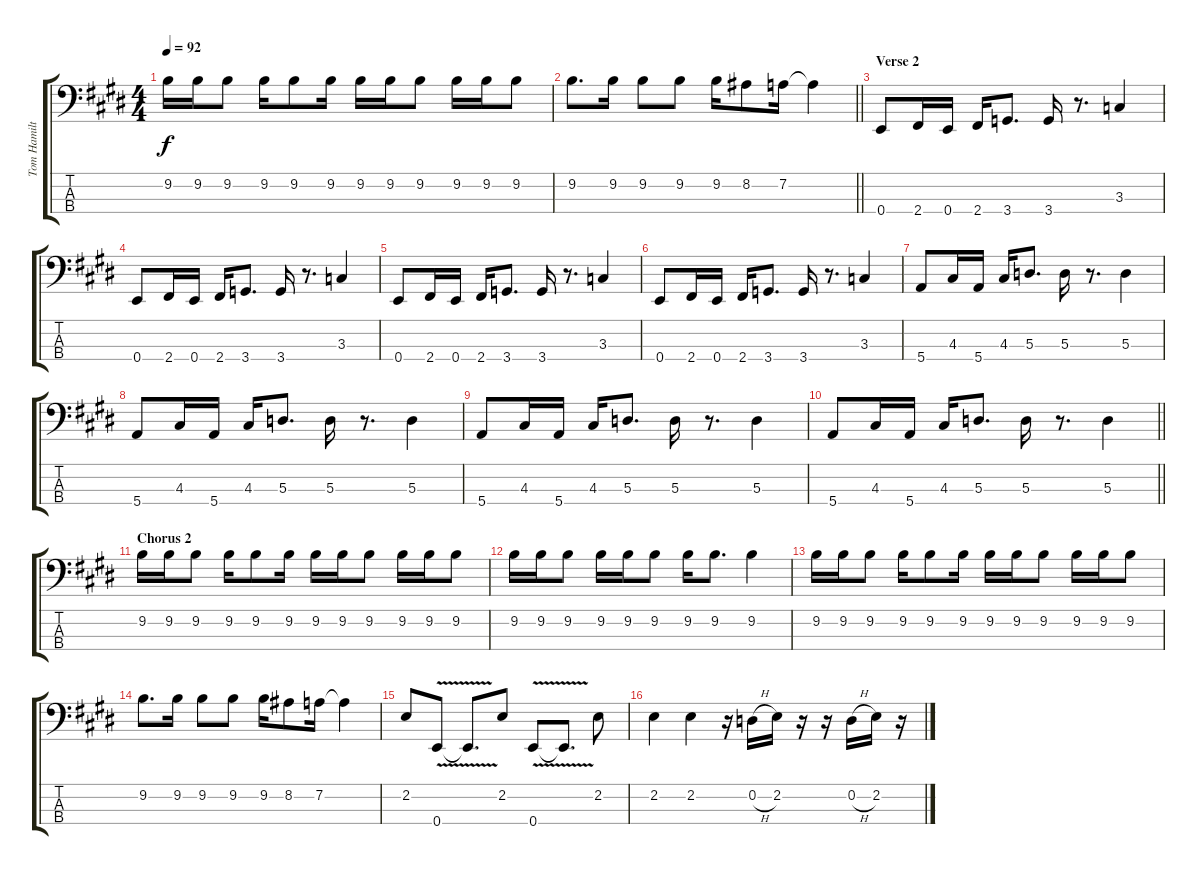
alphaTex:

\track ("Tom Hamilton" "Tom Hamilt") {instrument acousticguitarsteel}
\staff {score tabs}
\tuning (G2 D2 A1 E1) {hide}
\ts (4 4)
\tempo 92
\clef f4
\ks e
9.2.16{dy f} 9.2.16 9.2.8 9.2.16 9.2.8 9.2.16 9.2.16 9.2.16 9.2.8 9.2.16 9.2.16 9.2.8 |
\barLineRight lightlight
\ks c#minor
9.2.8{d} 9.2.16 9.2.8 9.2.8 9.2.16 8.2.8 7.2.16 7.2{t}.4 |
\section ("" "Verse 2")
\ks e
0.4.8 2.4.16 0.4.16 2.4.16 3.4.8{d} 3.4.16 r.8{d} 3.3.4 |
\ks c#minor
0.4.8 2.4.16 0.4.16 2.4.16 3.4.8{d} 3.4.16 r.8{d} 3.3.4 |
\ks e
0.4.8 2.4.16 0.4.16 2.4.16 3.4.8{d} 3.4.16 r.8{d} 3.3.4 |
\ks c#minor
0.4.8 2.4.16 0.4.16 2.4.16 3.4.8{d} 3.4.16 r.8{d} 3.3.4 |
\ks e
5.4.8 4.3.16 5.4.16 4.3.16 5.3.8{d} 5.3.16 r.8{d} 5.3.4 |
\ks c#minor
5.4.8 4.3.16 5.4.16 4.3.16 5.3.8{d} 5.3.16 r.8{d} 5.3.4 |
\ks e
5.4.8 4.3.16 5.4.16 4.3.16 5.3.8{d} 5.3.16 r.8{d} 5.3.4 |
\barLineRight lightlight
\ks c#minor
5.4.8 4.3.16 5.4.16 4.3.16 5.3.8{d} 5.3.16 r.8{d} 5.3.4 |
\section ("" "Chorus 2")
\ks e
9.2.16 9.2.16 9.2.8 9.2.16 9.2.8 9.2.16 9.2.16 9.2.16 9.2.8 9.2.16 9.2.16 9.2.8 |
\ks c#minor
9.2.16 9.2.16 9.2.8 9.2.16 9.2.16 9.2.8 9.2.16 9.2.8{d} 9.2.4 |
\ks e
9.2.16 9.2.16 9.2.8 9.2.16 9.2.8 9.2.16 9.2.16 9.2.16 9.2.8 9.2.16 9.2.16 9.2.8 |
\ks c#minor
9.2.8{d} 9.2.16 9.2.8 9.2.8 9.2.16 8.2.8 7.2.16 7.2{t}.4 |
\ks e
2.2.8 0.4{v}.8 0.4{t}.8{d} 2.2.8 0.4{v}.8 0.4{t}.8{d} 2.2.8 |
\ks c#minor
2.2.4 2.2.4 r.16 0.2{h}.16 2.2.16 r.16 r.16 0.2{h}.16 2.2.16 r.16
